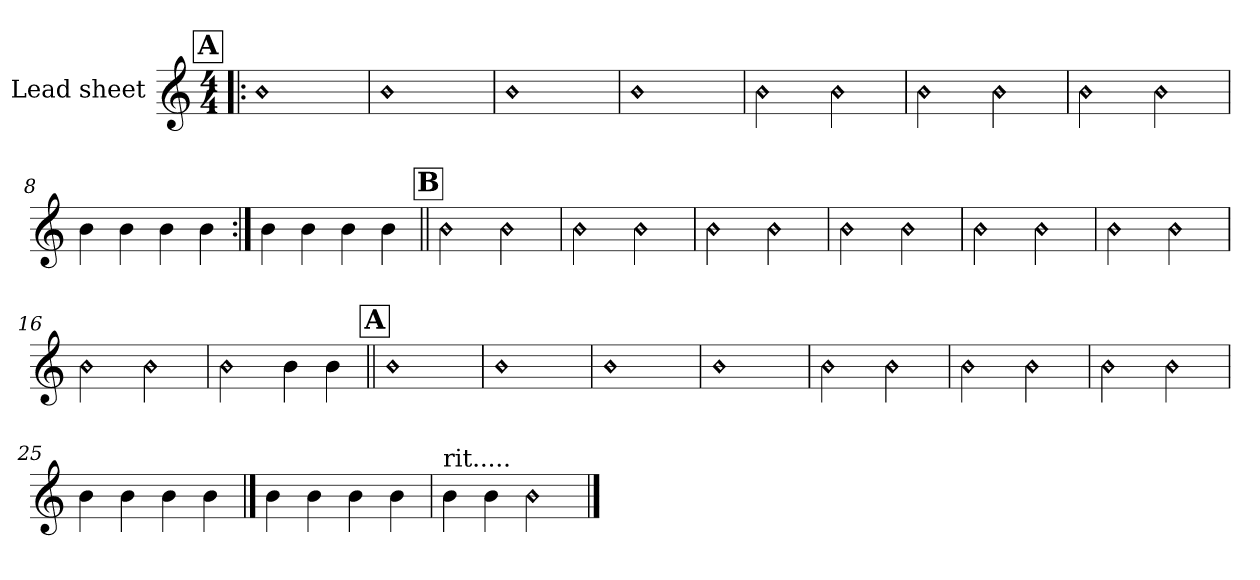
**kern
*part1
*staff1
*I"Lead sheet
*clefG2
*k[]
*a:
*M4/4
!!LO:REH:place=s1:a:t=A
=1!|:
!LO:N:head=diamond
1b
=2
!LO:N:head=diamond
1b
=3
!LO:N:head=diamond
1b
=4
!LO:N:head=diamond
1b
!!LO:LB:g=z
=5
!LO:N:head=diamond
2b
!LO:N:head=diamond
2b
=6
!LO:N:head=diamond
2b
!LO:N:head=diamond
2b
=7
!LO:N:head=diamond
2b
!LO:N:head=diamond
2b
=8
4b\
4b\
4b\
4b\
!!LO:LB:g=z
=9:|!
4b\
4b\
4b\
4b\
!!LO:REH:place=s1:a:t=B
=10||
!LO:N:head=diamond
2b
!LO:N:head=diamond
2b
=11
!LO:N:head=diamond
2b
!LO:N:head=diamond
2b
=12
!LO:N:head=diamond
2b
!LO:N:head=diamond
2b
!!LO:LB:g=z
=13
!LO:N:head=diamond
2b
!LO:N:head=diamond
2b
=14
!LO:N:head=diamond
2b
!LO:N:head=diamond
2b
=15
!LO:N:head=diamond
2b
!LO:N:head=diamond
2b
=16
!LO:N:head=diamond
2b
!LO:N:head=diamond
2b
!!LO:LB:g=z
=17
!LO:N:head=diamond
2b
4b\
4b\
!!LO:REH:place=s1:a:t=A
=18||
!LO:N:head=diamond
1b
=19
!LO:N:head=diamond
1b
=20
!LO:N:head=diamond
1b
!!LO:LB:g=z
=21
!LO:N:head=diamond
1b
=22
!LO:N:head=diamond
2b
!LO:N:head=diamond
2b
=23
!LO:N:head=diamond
2b
!LO:N:head=diamond
2b
=24
!LO:N:head=diamond
2b
!LO:N:head=diamond
2b
!!LO:LB:g=z
=25
4b\
4b\
4b\
4b\
==26
4b\
4b\
4b\
4b\
=27
!LO:TX:a:t=rit.....
4b\
4b\
!LO:N:head=diamond
2b
==
*-
